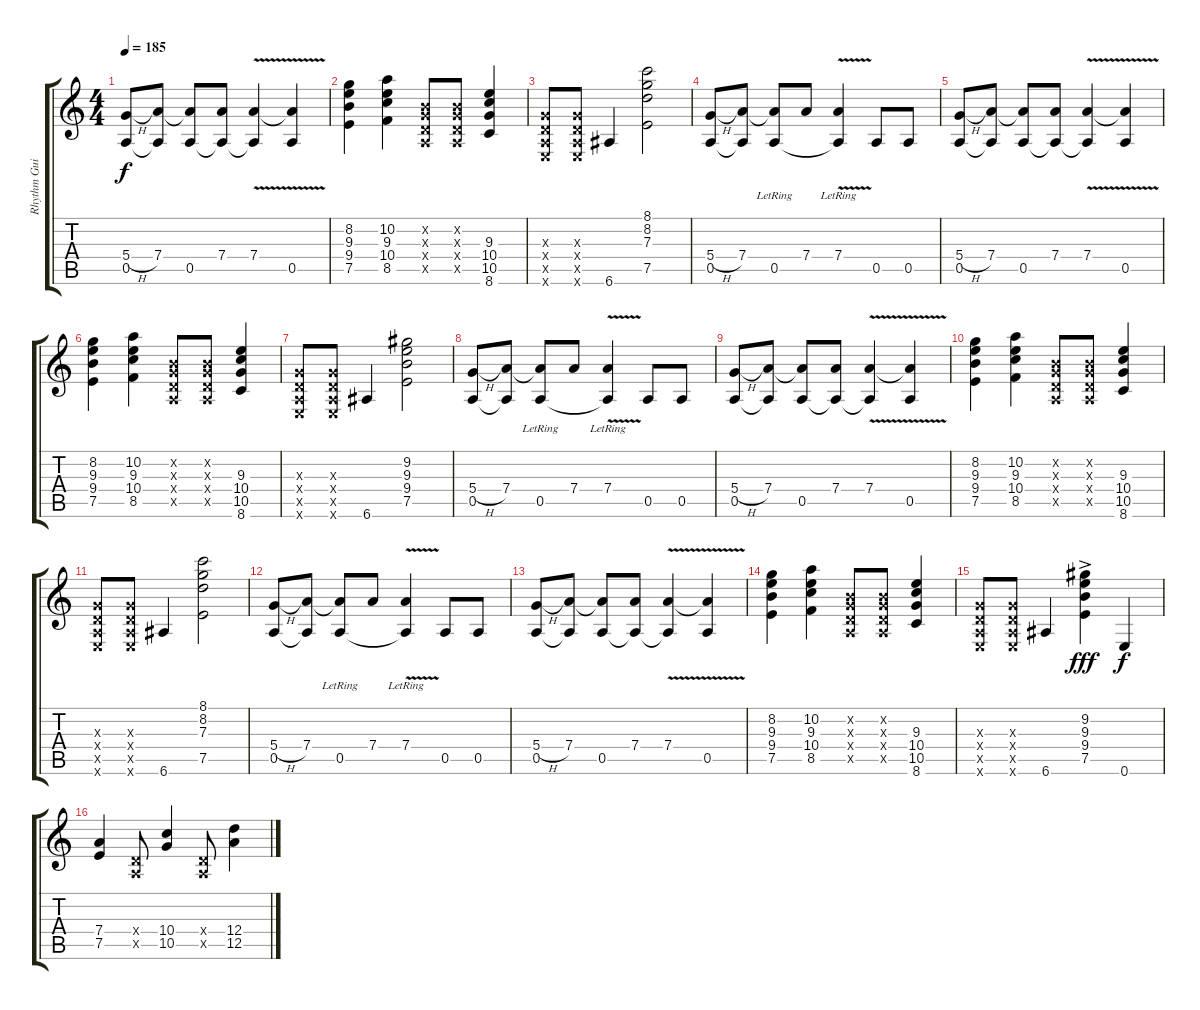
\track ("Rhythm Guitar 2" "Rhythm Gui") {instrument distortionguitar}
\staff {score tabs}
\tuning (E4 B3 G3 D3 A2 E2) {hide}
\ts (4 4)
\tempo 185
\clef g2
\ks c
(5.4{h} 0.5).8{dy f} (7.4 0.5{t}).8 (7.4{t} 0.5).8 (7.4 0.5{t}).8 (7.4{v} 0.5{t}).4 (7.4{t} 0.5).4 |
(8.2 9.3 9.4 7.5).4 (10.2 9.3 10.4 8.5).4 (0.2{x} 0.3{x} 0.4{x} 0.5{x}).8 (0.2{x} 0.3{x} 0.4{x} 0.5{x}).8 (9.3 10.4 10.5 8.6).4 |
(0.3{x} 0.4{x} 0.5{x} 0.6{x}).8 (0.3{x} 0.4{x} 0.5{x} 0.6{x}).8 6.6.4 (8.1 8.2 7.3 7.5).2 |
(5.4{h} 0.5).8 (7.4 0.5{t}).8 (7.4{t} 0.5{lr}).8 7.4.8 (7.4{v lr} 0.5{t}).4 0.5.8 0.5.8 |
(5.4{h} 0.5).8 (7.4 0.5{t}).8 (7.4{t} 0.5).8 (7.4 0.5{t}).8 (7.4{v} 0.5{t}).4 (7.4{t} 0.5).4 |
(8.2 9.3 9.4 7.5).4 (10.2 9.3 10.4 8.5).4 (0.2{x} 0.3{x} 0.4{x} 0.5{x}).8 (0.2{x} 0.3{x} 0.4{x} 0.5{x}).8 (9.3 10.4 10.5 8.6).4 |
(0.3{x} 0.4{x} 0.5{x} 0.6{x}).8 (0.3{x} 0.4{x} 0.5{x} 0.6{x}).8 6.6.4 (9.2 9.3 9.4 7.5).2 |
(5.4{h} 0.5).8 (7.4 0.5{t}).8 (7.4{t} 0.5{lr}).8 7.4.8 (7.4{v lr} 0.5{t}).4 0.5.8 0.5.8 |
(5.4{h} 0.5).8 (7.4 0.5{t}).8 (7.4{t} 0.5).8 (7.4 0.5{t}).8 (7.4{v} 0.5{t}).4 (7.4{t} 0.5).4 |
(8.2 9.3 9.4 7.5).4 (10.2 9.3 10.4 8.5).4 (0.2{x} 0.3{x} 0.4{x} 0.5{x}).8 (0.2{x} 0.3{x} 0.4{x} 0.5{x}).8 (9.3 10.4 10.5 8.6).4 |
(0.3{x} 0.4{x} 0.5{x} 0.6{x}).8 (0.3{x} 0.4{x} 0.5{x} 0.6{x}).8 6.6.4 (8.1 8.2 7.3 7.5).2 |
(5.4{h} 0.5).8 (7.4 0.5{t}).8 (7.4{t} 0.5{lr}).8 7.4.8 (7.4{v lr} 0.5{t}).4 0.5.8 0.5.8 |
(5.4{h} 0.5).8 (7.4 0.5{t}).8 (7.4{t} 0.5).8 (7.4 0.5{t}).8 (7.4{v} 0.5{t}).4 (7.4{t} 0.5).4 |
(8.2 9.3 9.4 7.5).4 (10.2 9.3 10.4 8.5).4 (0.2{x} 0.3{x} 0.4{x} 0.5{x}).8 (0.2{x} 0.3{x} 0.4{x} 0.5{x}).8 (9.3 10.4 10.5 8.6).4 |
(0.3{x} 0.4{x} 0.5{x} 0.6{x}).8 (0.3{x} 0.4{x} 0.5{x} 0.6{x}).8 6.6.4 (9.2{ac} 9.3{ac} 9.4{ac} 7.5).4{dy fff} 0.6.4{dy f} |
(7.4 7.5).4 (0.4{x} 0.5{x}).8 (10.4 10.5).4 (0.4{x} 0.5{x}).8 (12.4 12.5).4
